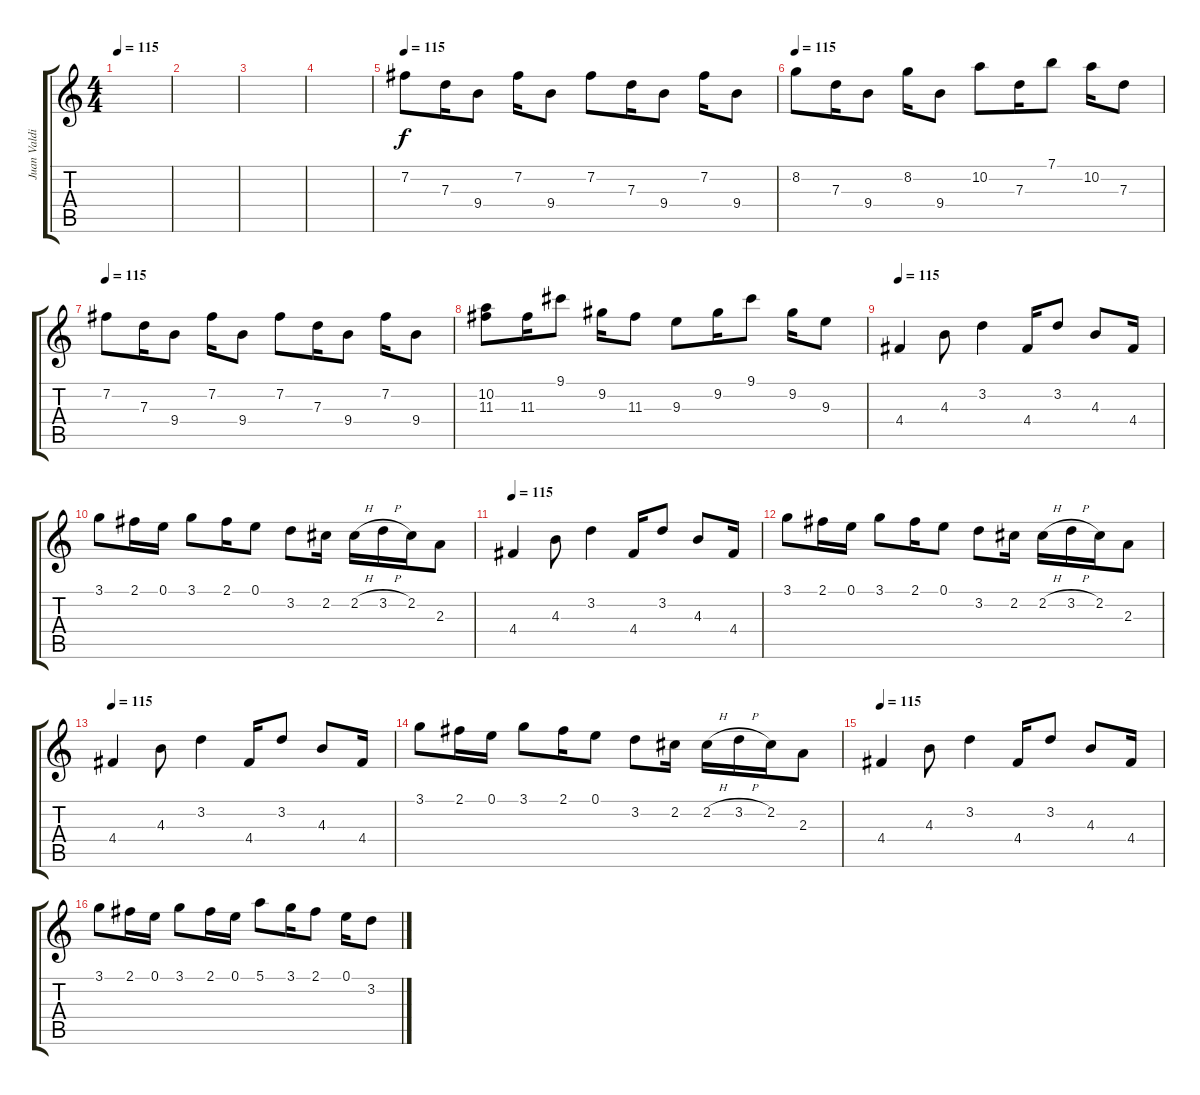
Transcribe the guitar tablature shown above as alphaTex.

\track ("Juan Valdivia" "Juan Valdi") {instrument electricguitarjazz}
\staff {score tabs}
\tuning (E4 B3 G3 D3 A2 E2) {hide}
\ts (4 4)
\tempo 115
\clef g2
\ks c
|
|
|
|
\tempo 115
7.2.8 7.3.16 9.4.8 7.2.16 9.4.8 7.2.8 7.3.16 9.4.8 7.2.16 9.4.8 |
\tempo 115
8.2.8 7.3.16 9.4.8 8.2.16 9.4.8 10.2.8 7.3.16 7.1.8 10.2.16 7.3.8 |
\tempo 115
7.2.8 7.3.16 9.4.8 7.2.16 9.4.8 7.2.8 7.3.16 9.4.8 7.2.16 9.4.8 |
(10.2 11.3).8 11.3.16 9.1.8 9.2.16 11.3.8 9.3.8 9.2.16 9.1.8 9.2.16 9.3.8 |
\tempo 115
4.4.4 4.3.8 3.2.4 4.4.16 3.2.8 4.3.8 4.4.16 |
3.1.8 2.1.16 0.1.16 3.1.8 2.1.16 0.1.8 3.2.8 2.2.16 2.2{h}.16 3.2{h}.16 2.2.16 2.3.8 |
\tempo 115
4.4.4 4.3.8 3.2.4 4.4.16 3.2.8 4.3.8 4.4.16 |
3.1.8 2.1.16 0.1.16 3.1.8 2.1.16 0.1.8 3.2.8 2.2.16 2.2{h}.16 3.2{h}.16 2.2.16 2.3.8 |
\tempo 115
4.4.4 4.3.8 3.2.4 4.4.16 3.2.8 4.3.8 4.4.16 |
3.1.8 2.1.16 0.1.16 3.1.8 2.1.16 0.1.8 3.2.8 2.2.16 2.2{h}.16 3.2{h}.16 2.2.16 2.3.8 |
\tempo 115
4.4.4 4.3.8 3.2.4 4.4.16 3.2.8 4.3.8 4.4.16 |
3.1.8 2.1.16 0.1.16 3.1.8 2.1.16 0.1.16 5.1.8 3.1.16 2.1.8 0.1.16 3.2.8
